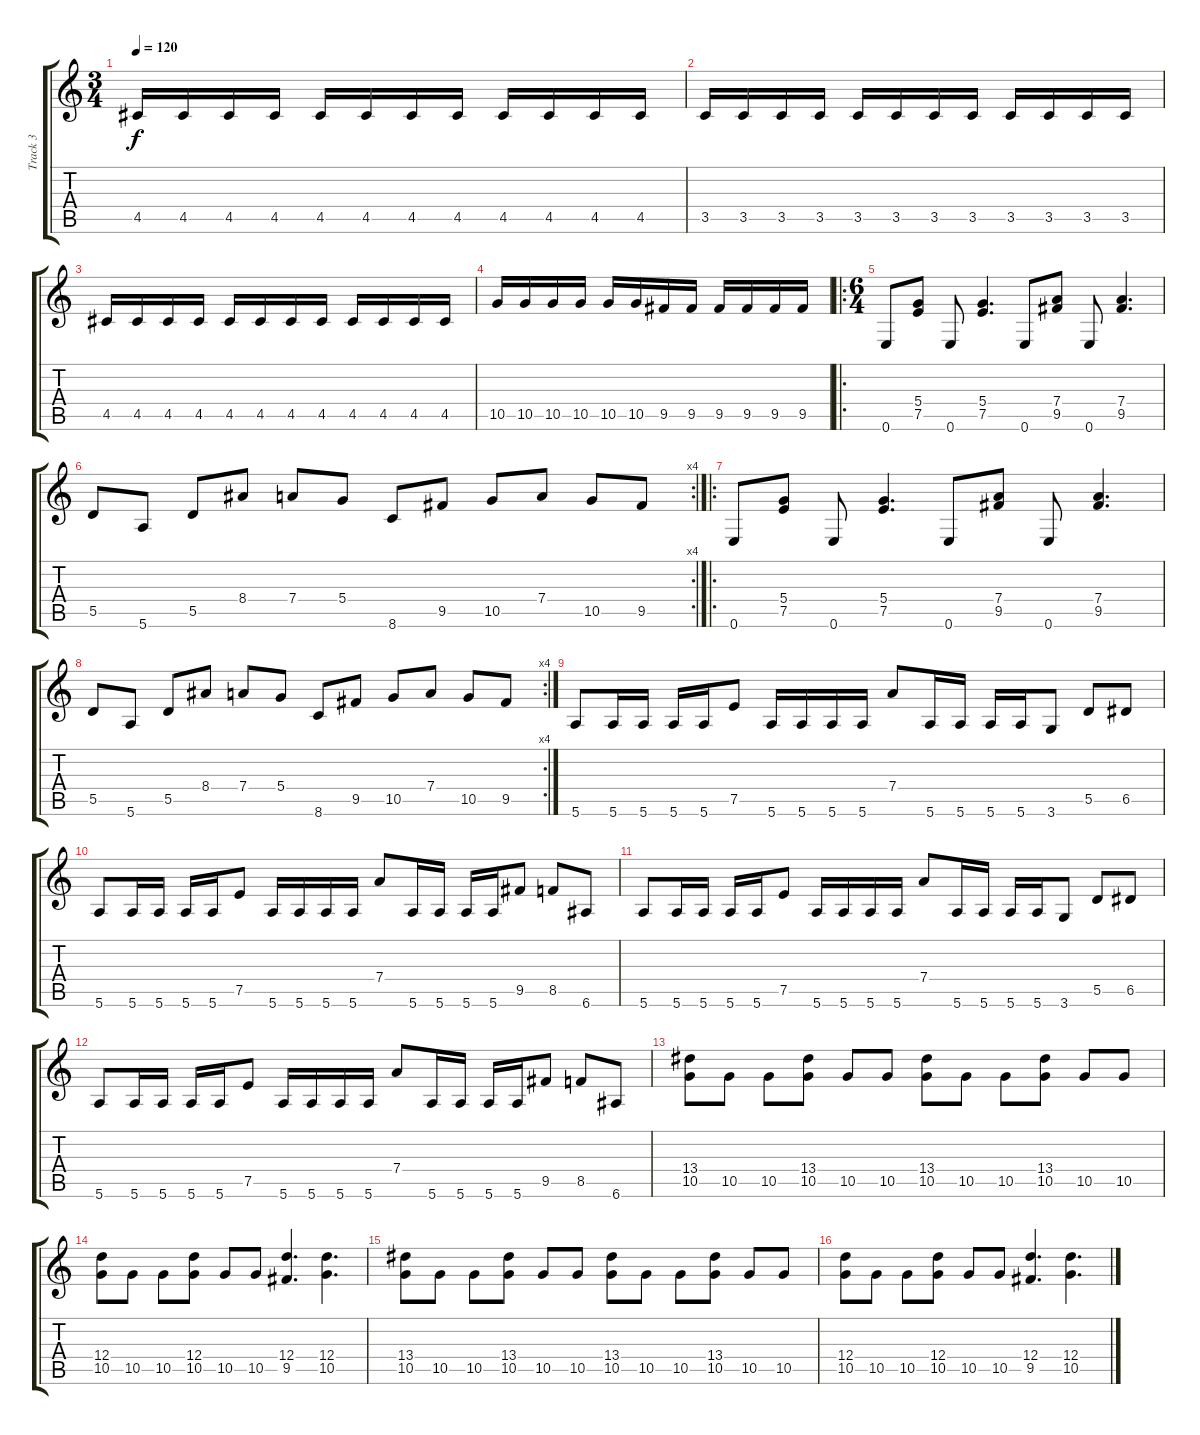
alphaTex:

\track ("Track 3" "Track 3") {instrument overdrivenguitar}
\staff {score tabs}
\tuning (E4 B3 G3 D3 A2 E2) {hide}
\ts (3 4)
\tempo 120
\clef g2
\ks c
4.5.16{dy f} 4.5.16 4.5.16 4.5.16 4.5.16 4.5.16 4.5.16 4.5.16 4.5.16 4.5.16 4.5.16 4.5.16 |
3.5.16 3.5.16 3.5.16 3.5.16 3.5.16 3.5.16 3.5.16 3.5.16 3.5.16 3.5.16 3.5.16 3.5.16 |
4.5.16 4.5.16 4.5.16 4.5.16 4.5.16 4.5.16 4.5.16 4.5.16 4.5.16 4.5.16 4.5.16 4.5.16 |
10.5.16 10.5.16 10.5.16 10.5.16 10.5.16 10.5.16 9.5.16 9.5.16 9.5.16 9.5.16 9.5.16 9.5.16 |
\ro
\ts (6 4)
0.6.8 (5.4 7.5).8 0.6.8 (5.4 7.5).4{d} 0.6.8 (7.4 9.5).8 0.6.8 (7.4 9.5).4{d} |
\rc 4
5.5.8 5.6.8 5.5.8 8.4.8 7.4.8 5.4.8 8.6.8 9.5.8 10.5.8 7.4.8 10.5.8 9.5.8 |
\ro
0.6.8 (5.4 7.5).8 0.6.8 (5.4 7.5).4{d} 0.6.8 (7.4 9.5).8 0.6.8 (7.4 9.5).4{d} |
\rc 4
5.5.8 5.6.8 5.5.8 8.4.8 7.4.8 5.4.8 8.6.8 9.5.8 10.5.8 7.4.8 10.5.8 9.5.8 |
5.6.8 5.6.16 5.6.16 5.6.16 5.6.16 7.5.8 5.6.16 5.6.16 5.6.16 5.6.16 7.4.8 5.6.16 5.6.16 5.6.16 5.6.16 3.6.8 5.5.8 6.5.8 |
5.6.8 5.6.16 5.6.16 5.6.16 5.6.16 7.5.8 5.6.16 5.6.16 5.6.16 5.6.16 7.4.8 5.6.16 5.6.16 5.6.16 5.6.16 9.5.8 8.5.8 6.6.8 |
5.6.8 5.6.16 5.6.16 5.6.16 5.6.16 7.5.8 5.6.16 5.6.16 5.6.16 5.6.16 7.4.8 5.6.16 5.6.16 5.6.16 5.6.16 3.6.8 5.5.8 6.5.8 |
5.6.8 5.6.16 5.6.16 5.6.16 5.6.16 7.5.8 5.6.16 5.6.16 5.6.16 5.6.16 7.4.8 5.6.16 5.6.16 5.6.16 5.6.16 9.5.8 8.5.8 6.6.8 |
(13.4 10.5).8 10.5.8 10.5.8 (13.4 10.5).8 10.5.8 10.5.8 (13.4 10.5).8 10.5.8 10.5.8 (13.4 10.5).8 10.5.8 10.5.8 |
(12.4 10.5).8 10.5.8 10.5.8 (12.4 10.5).8 10.5.8 10.5.8 (12.4 9.5).4{d} (12.4 10.5).4{d} |
(13.4 10.5).8 10.5.8 10.5.8 (13.4 10.5).8 10.5.8 10.5.8 (13.4 10.5).8 10.5.8 10.5.8 (13.4 10.5).8 10.5.8 10.5.8 |
(12.4 10.5).8 10.5.8 10.5.8 (12.4 10.5).8 10.5.8 10.5.8 (12.4 9.5).4{d} (12.4 10.5).4{d}
